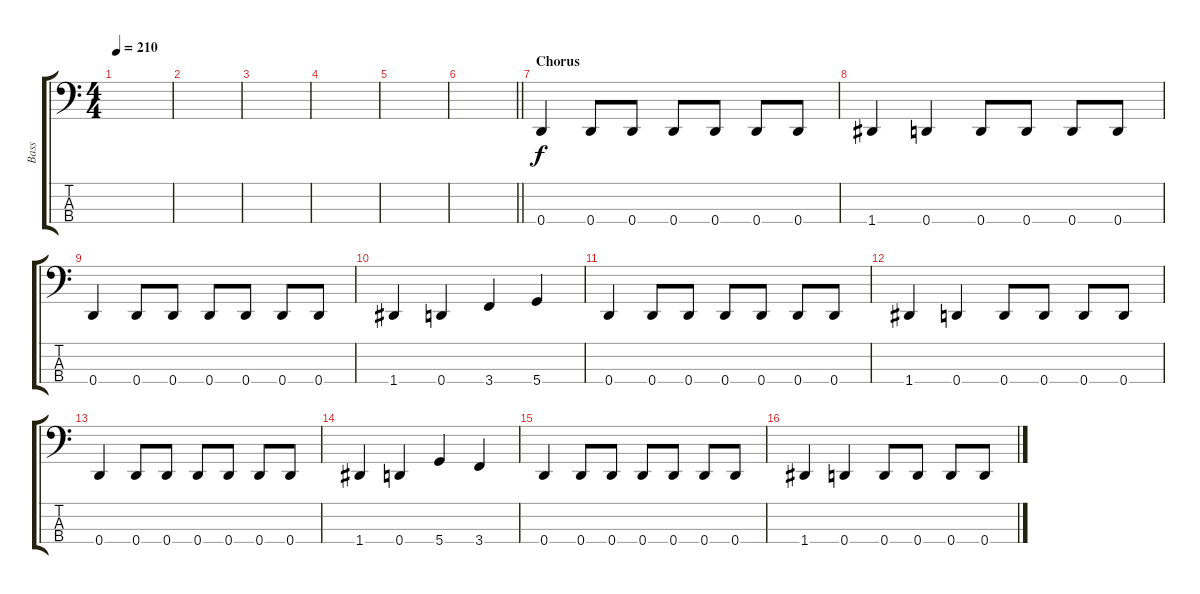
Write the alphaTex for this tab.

\track ("Bass" "Bass") {instrument electricbassfinger}
\staff {score tabs}
\tuning (G2 D2 A1 D1) {hide}
\ts (4 4)
\tempo 210
\clef f4
\ks c
|
|
|
|
|
\barLineRight lightlight
|
\section ("" "Chorus")
0.4.4 0.4.8 0.4.8 0.4.8 0.4.8 0.4.8 0.4.8 |
1.4.4 0.4.4 0.4.8 0.4.8 0.4.8 0.4.8 |
0.4.4 0.4.8 0.4.8 0.4.8 0.4.8 0.4.8 0.4.8 |
1.4.4 0.4.4 3.4.4 5.4.4 |
0.4.4 0.4.8 0.4.8 0.4.8 0.4.8 0.4.8 0.4.8 |
1.4.4 0.4.4 0.4.8 0.4.8 0.4.8 0.4.8 |
0.4.4 0.4.8 0.4.8 0.4.8 0.4.8 0.4.8 0.4.8 |
1.4.4 0.4.4 5.4.4 3.4.4 |
0.4.4 0.4.8 0.4.8 0.4.8 0.4.8 0.4.8 0.4.8 |
1.4.4 0.4.4 0.4.8 0.4.8 0.4.8 0.4.8
